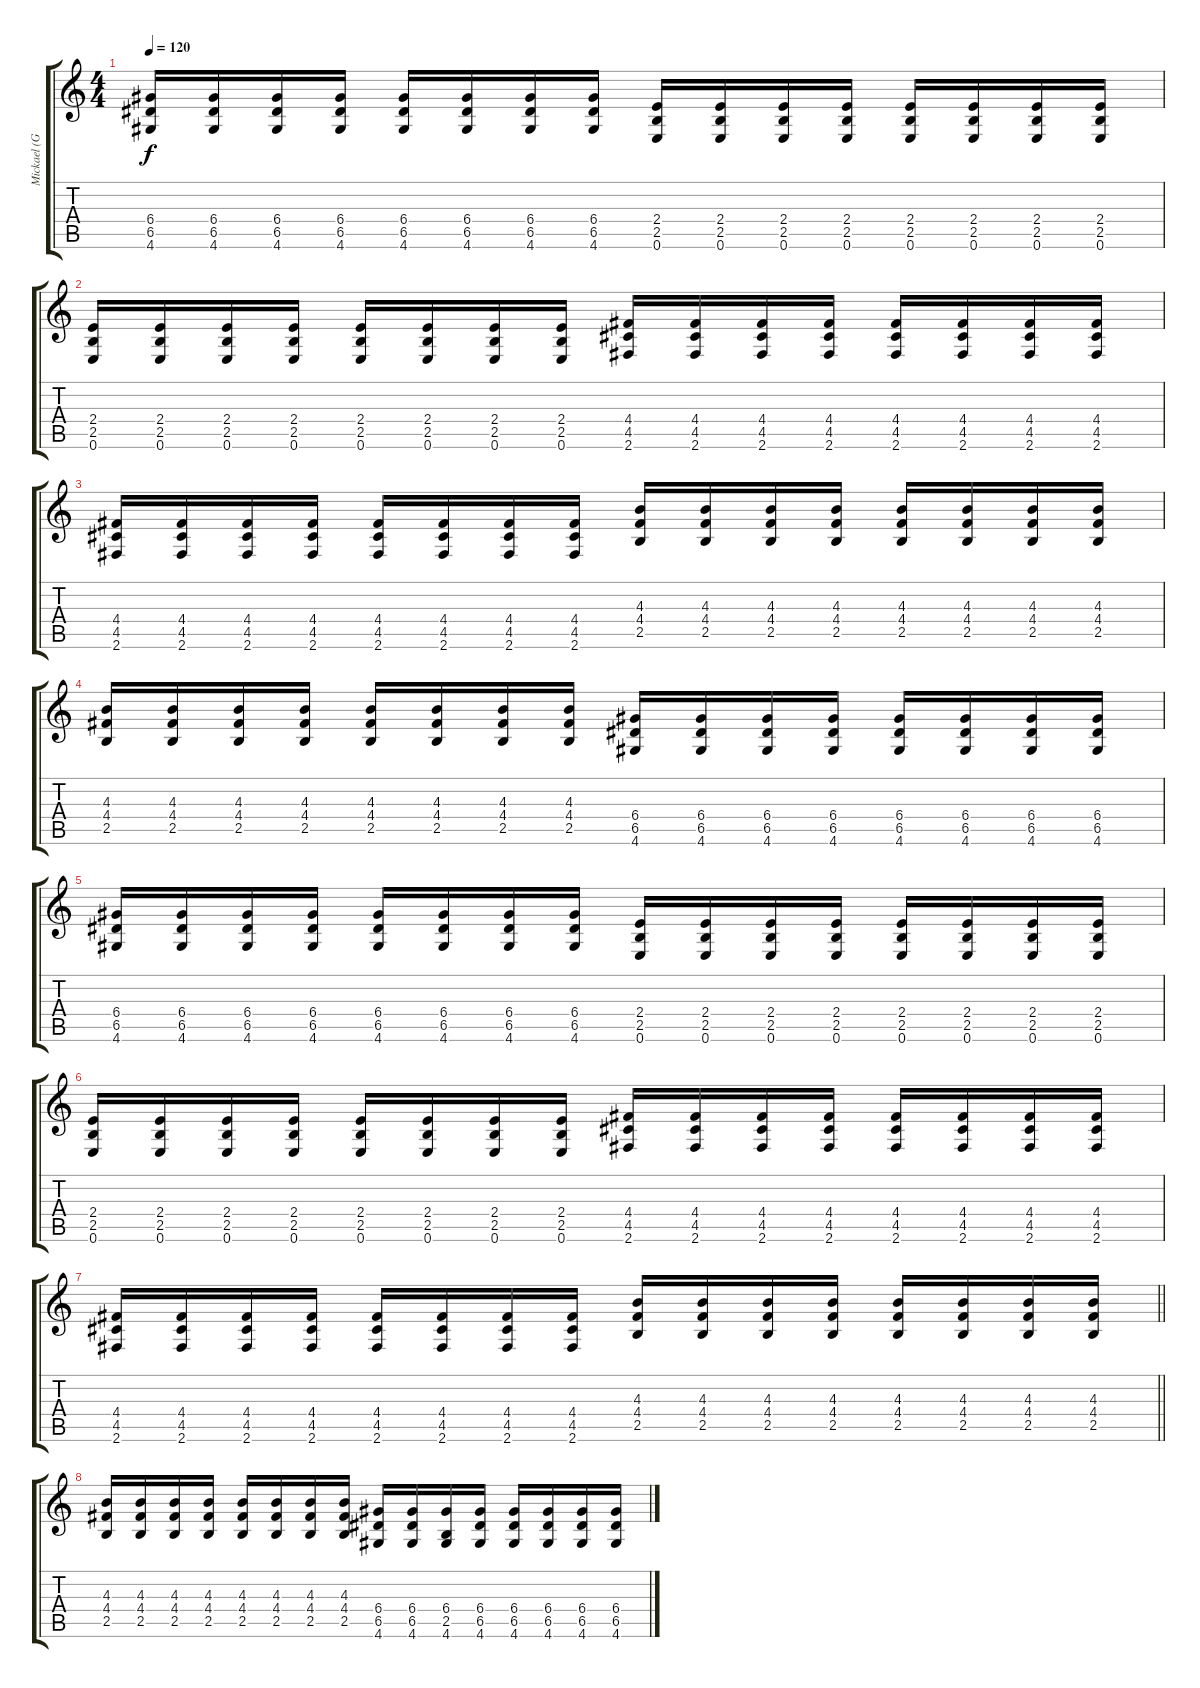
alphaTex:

\track ("Mickael (Guitar_02)" "Mickael (G") {instrument distortionguitar}
\staff {score tabs}
\tuning (E4 B3 G3 D3 A2 E2) {hide}
\ts (4 4)
\tempo 120
\clef g2
\ks c
(6.4 6.5 4.6).16{dy f} (6.4 6.5 4.6).16 (6.4 6.5 4.6).16 (6.4 6.5 4.6).16 (6.4 6.5 4.6).16 (6.4 6.5 4.6).16 (6.4 6.5 4.6).16 (6.4 6.5 4.6).16 (2.4 2.5 0.6).16 (2.4 2.5 0.6).16 (2.4 2.5 0.6).16 (2.4 2.5 0.6).16 (2.4 2.5 0.6).16 (2.4 2.5 0.6).16 (2.4 2.5 0.6).16 (2.4 2.5 0.6).16 |
(2.4 2.5 0.6).16 (2.4 2.5 0.6).16 (2.4 2.5 0.6).16 (2.4 2.5 0.6).16 (2.4 2.5 0.6).16 (2.4 2.5 0.6).16 (2.4 2.5 0.6).16 (2.4 2.5 0.6).16 (4.4 4.5 2.6).16 (4.4 4.5 2.6).16 (4.4 4.5 2.6).16 (4.4 4.5 2.6).16 (4.4 4.5 2.6).16 (4.4 4.5 2.6).16 (4.4 4.5 2.6).16 (4.4 4.5 2.6).16 |
(4.4 4.5 2.6).16 (4.4 4.5 2.6).16 (4.4 4.5 2.6).16 (4.4 4.5 2.6).16 (4.4 4.5 2.6).16 (4.4 4.5 2.6).16 (4.4 4.5 2.6).16 (4.4 4.5 2.6).16 (4.3 4.4 2.5).16 (4.3 4.4 2.5).16 (4.3 4.4 2.5).16 (4.3 4.4 2.5).16 (4.3 4.4 2.5).16 (4.3 4.4 2.5).16 (4.3 4.4 2.5).16 (4.3 4.4 2.5).16 |
(4.3 4.4 2.5).16 (4.3 4.4 2.5).16 (4.3 4.4 2.5).16 (4.3 4.4 2.5).16 (4.3 4.4 2.5).16 (4.3 4.4 2.5).16 (4.3 4.4 2.5).16 (4.3 4.4 2.5).16 (6.4 6.5 4.6).16 (6.4 6.5 4.6).16 (6.4 6.5 4.6).16 (6.4 6.5 4.6).16 (6.4 6.5 4.6).16 (6.4 6.5 4.6).16 (6.4 6.5 4.6).16 (6.4 6.5 4.6).16 |
(6.4 6.5 4.6).16 (6.4 6.5 4.6).16 (6.4 6.5 4.6).16 (6.4 6.5 4.6).16 (6.4 6.5 4.6).16 (6.4 6.5 4.6).16 (6.4 6.5 4.6).16 (6.4 6.5 4.6).16 (2.4 2.5 0.6).16 (2.4 2.5 0.6).16 (2.4 2.5 0.6).16 (2.4 2.5 0.6).16 (2.4 2.5 0.6).16 (2.4 2.5 0.6).16 (2.4 2.5 0.6).16 (2.4 2.5 0.6).16 |
(2.4 2.5 0.6).16 (2.4 2.5 0.6).16 (2.4 2.5 0.6).16 (2.4 2.5 0.6).16 (2.4 2.5 0.6).16 (2.4 2.5 0.6).16 (2.4 2.5 0.6).16 (2.4 2.5 0.6).16 (4.4 4.5 2.6).16 (4.4 4.5 2.6).16 (4.4 4.5 2.6).16 (4.4 4.5 2.6).16 (4.4 4.5 2.6).16 (4.4 4.5 2.6).16 (4.4 4.5 2.6).16 (4.4 4.5 2.6).16 |
\barLineRight lightlight
(4.4 4.5 2.6).16 (4.4 4.5 2.6).16 (4.4 4.5 2.6).16 (4.4 4.5 2.6).16 (4.4 4.5 2.6).16 (4.4 4.5 2.6).16 (4.4 4.5 2.6).16 (4.4 4.5 2.6).16 (4.3 4.4 2.5).16 (4.3 4.4 2.5).16 (4.3 4.4 2.5).16 (4.3 4.4 2.5).16 (4.3 4.4 2.5).16 (4.3 4.4 2.5).16 (4.3 4.4 2.5).16 (4.3 4.4 2.5).16 |
(4.3 4.4 2.5).16 (4.3 4.4 2.5).16 (4.3 4.4 2.5).16 (4.3 4.4 2.5).16 (4.3 4.4 2.5).16 (4.3 4.4 2.5).16 (4.3 4.4 2.5).16 (4.3 4.4 2.5).16 (6.4 6.5 4.6).16 (6.4 6.5 4.6).16 (6.4 2.5 4.6).16 (6.4 6.5 4.6).16 (6.4 6.5 4.6).16 (6.4 6.5 4.6).16 (6.4 6.5 4.6).16 (6.4 6.5 4.6).16
